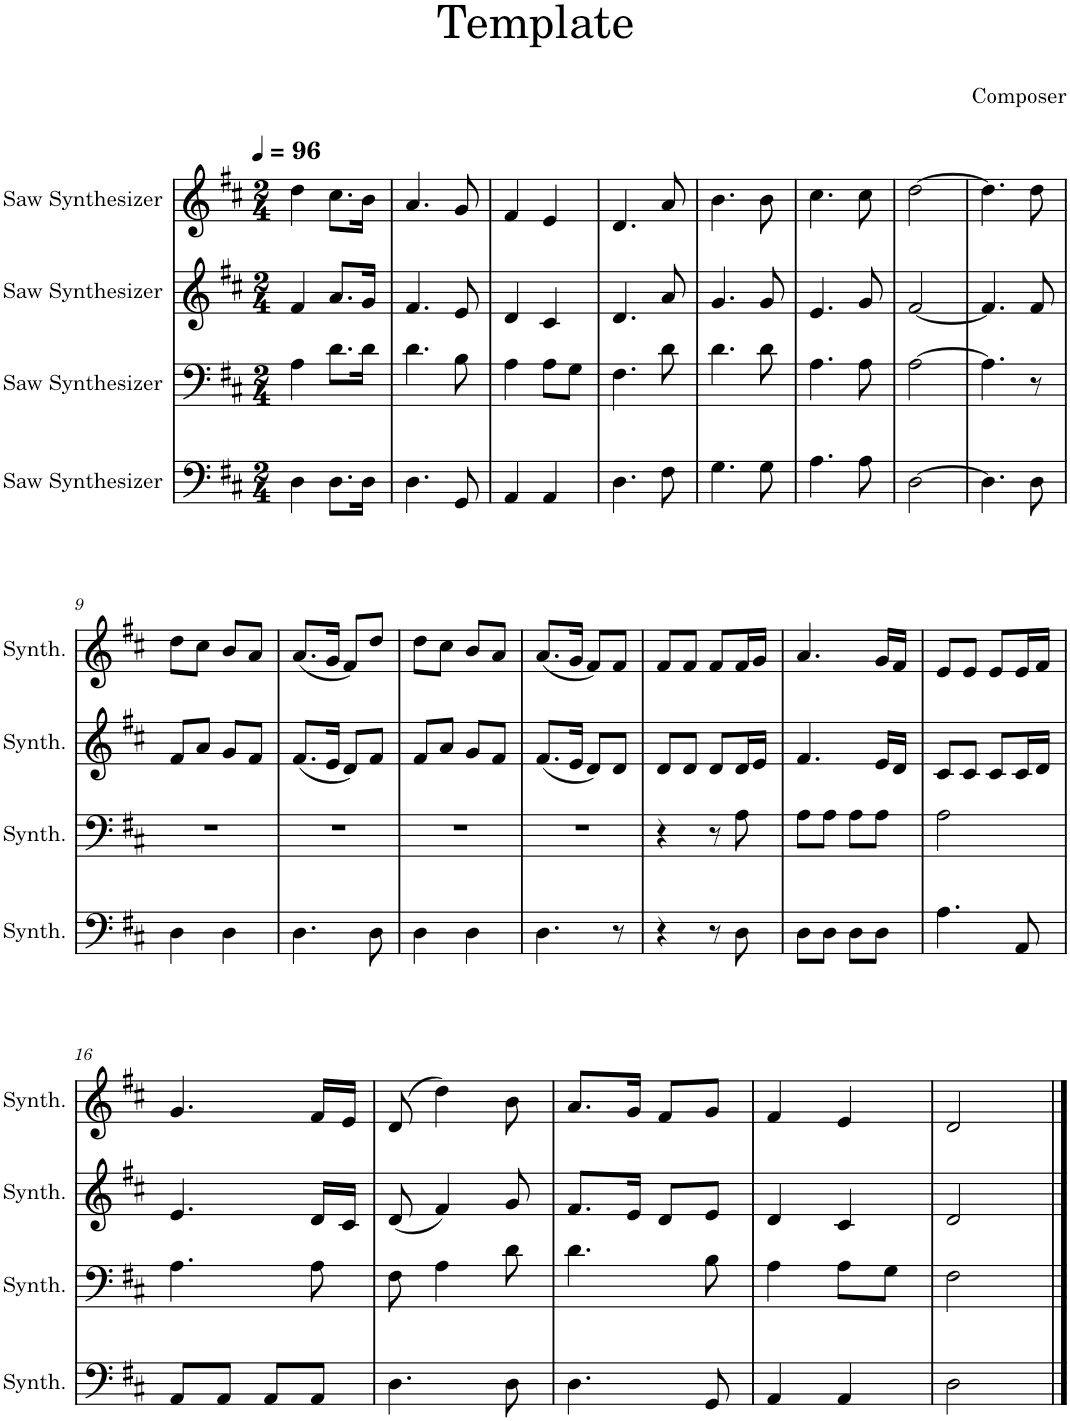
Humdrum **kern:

**kern	**kern	**kern	**kern
*part4	*part3	*part2	*part1
*staff4	*staff3	*staff2	*staff1
*I"Saw Synthesizer	*I"Saw Synthesizer	*I"Saw Synthesizer	*I"Saw Synthesizer
*I'Synth.	*I'Synth.	*I'Synth.	*I'Synth.
*clefF4	*clefF4	*clefG2	*clefG2
*k[f#c#]	*k[f#c#]	*k[f#c#]	*k[f#c#]
*M2/4	*M2/4	*M2/4	*M2/4
*MM96	*MM96	*MM96	*MM96
=1	=1	=1	=1
4D\	4A\	4f#/	4dd\
8.D\L	8.d\L	8.a/L	8.cc#\L
16D\Jk	16d\Jk	16g/Jk	16b\Jk
=2	=2	=2	=2
4.D\	4.d\	4.f#/	4.a/
8GG/	8B\	8e/	8g/
=3	=3	=3	=3
4AA/	4A\	4d/	4f#/
4AA/	8A\L	4c#/	4e/
.	8G\J	.	.
=4	=4	=4	=4
4.D\	4.F#\	4.d/	4.d/
8F#\	8d\	8a/	8a/
=5	=5	=5	=5
4.G\	4.d\	4.g/	4.b\
8G\	8d\	8g/	8b\
=6	=6	=6	=6
4.A\	4.A\	4.e/	4.cc#\
8A\	8A\	8g/	8cc#\
=7	=7	=7	=7
[2D\	[2A\	[2f#/	[2dd\
=8	=8	=8	=8
4.D\]	4.A\]	4.f#/]	4.dd\]
8D\	8r	8f#/	8dd\
!!LO:LB:g=z
=9	=9	=9	=9
4D\	2r	8f#/L	8dd\L
.	.	8a/J	8cc#\J
4D\	.	8g/L	8b/L
.	.	8f#/J	8a/J
=10	=10	=10	=10
4.D\	2r	(8.f#/L	(8.a/L
.	.	16e/Jk	16g/Jk
.	.	8d/L)	8f#/L)
8D\	.	8f#/J	8dd/J
=11	=11	=11	=11
4D\	2r	8f#/L	8dd\L
.	.	8a/J	8cc#\J
4D\	.	8g/L	8b/L
.	.	8f#/J	8a/J
=12	=12	=12	=12
4.D\	2r	(8.f#/L	(8.a/L
.	.	16e/Jk	16g/Jk
.	.	8d/L)	8f#/L)
8r	.	8d/J	8f#/J
=13	=13	=13	=13
4r	4r	8d/L	8f#/L
.	.	8d/J	8f#/J
8r	8r	8d/L	8f#/L
8D\	8A\	16d/L	16f#/L
.	.	16e/JJ	16g/JJ
=14	=14	=14	=14
8D\L	8A\L	4.f#/	4.a/
8D\J	8A\J	.	.
8D\L	8A\L	.	.
8D\J	8A\J	16e/LL	16g/LL
.	.	16d/JJ	16f#/JJ
=15	=15	=15	=15
4.A\	2A\	8c#/L	8e/L
.	.	8c#/J	8e/J
.	.	8c#/L	8e/L
8AA/	.	16c#/L	16e/L
.	.	16d/JJ	16f#/JJ
!!LO:LB:g=z
=16	=16	=16	=16
8AA/L	4.A\	4.e/	4.g/
8AA/J	.	.	.
8AA/L	.	.	.
8AA/J	8A\	16d/LL	16f#/LL
.	.	16c#/JJ	16e/JJ
=17	=17	=17	=17
4.D\	8F#\	(8d/	(8d/
.	4A\	4f#/)	4dd\)
8D\	8d\	8g/	8b\
=18	=18	=18	=18
4.D\	4.d\	8.f#/L	8.a/L
.	.	16e/Jk	16g/Jk
.	.	8d/L	8f#/L
8GG/	8B\	8e/J	8g/J
=19	=19	=19	=19
4AA/	4A\	4d/	4f#/
4AA/	8A\L	4c#/	4e/
.	8G\J	.	.
=20	=20	=20	=20
2D\	2F#\	2d/	2d/
==	==	==	==
*-	*-	*-	*-
